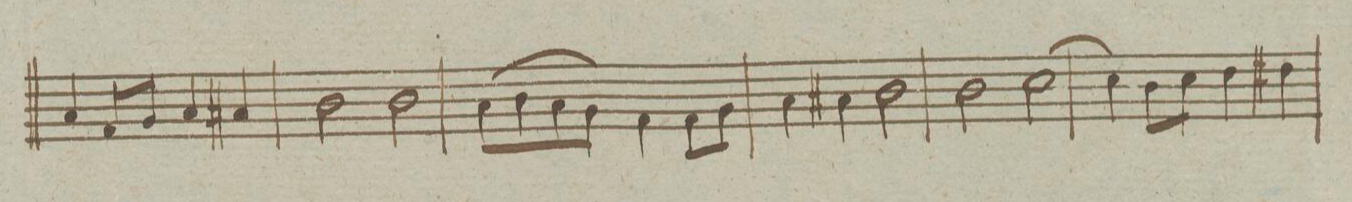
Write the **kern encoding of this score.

**kern
*I"Fagotto Primo.
*clefF4
*k[]
*met(c)
*M4/4
4C/
8AA/L
8BB/J
4C/
4C#X/
=69
2D\
2D\
=70
(>8C\L
8D\
8C\
8BB\J)
4AA\
8AA\L
8BB\J
=71
4C\
4C#X\
2D\
=72
2D\
[>2E\
=73
4E\]
8D\L
8E\J
4F\
4F#X\
=74
*-
